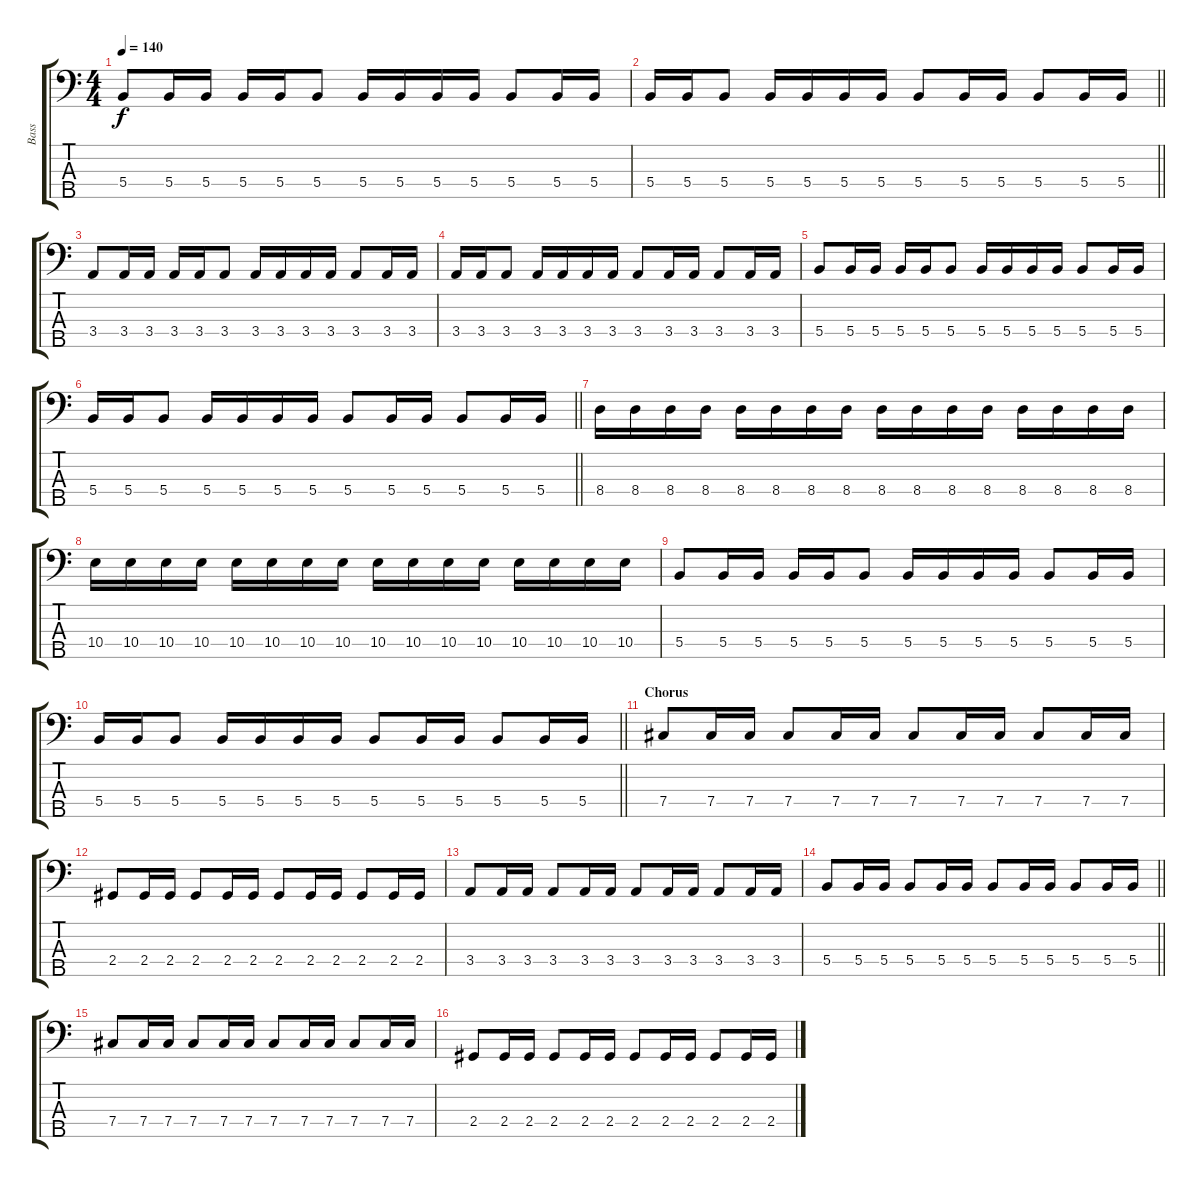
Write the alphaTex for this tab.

\track ("Bass" "Bass") {instrument electricbassfinger}
\staff {score tabs}
\tuning (A2 E2 B1 Gb1 Db1) {hide}
\ts (4 4)
\tempo 140
\clef f4
\ks c
5.4.8{dy f} 5.4.16 5.4.16 5.4.16 5.4.16 5.4.8 5.4.16 5.4.16 5.4.16 5.4.16 5.4.8 5.4.16 5.4.16 |
\barLineRight lightlight
5.4.16 5.4.16 5.4.8 5.4.16 5.4.16 5.4.16 5.4.16 5.4.8 5.4.16 5.4.16 5.4.8 5.4.16 5.4.16 |
\section ("" "")
3.4.8 3.4.16 3.4.16 3.4.16 3.4.16 3.4.8 3.4.16 3.4.16 3.4.16 3.4.16 3.4.8 3.4.16 3.4.16 |
3.4.16 3.4.16 3.4.8 3.4.16 3.4.16 3.4.16 3.4.16 3.4.8 3.4.16 3.4.16 3.4.8 3.4.16 3.4.16 |
5.4.8 5.4.16 5.4.16 5.4.16 5.4.16 5.4.8 5.4.16 5.4.16 5.4.16 5.4.16 5.4.8 5.4.16 5.4.16 |
\barLineRight lightlight
5.4.16 5.4.16 5.4.8 5.4.16 5.4.16 5.4.16 5.4.16 5.4.8 5.4.16 5.4.16 5.4.8 5.4.16 5.4.16 |
\section ("" "")
8.4.16{volume 11} 8.4.16 8.4.16 8.4.16 8.4.16 8.4.16 8.4.16 8.4.16 8.4.16 8.4.16 8.4.16 8.4.16 8.4.16 8.4.16 8.4.16 8.4.16 |
10.4.16 10.4.16 10.4.16 10.4.16 10.4.16 10.4.16 10.4.16 10.4.16 10.4.16 10.4.16 10.4.16 10.4.16 10.4.16 10.4.16 10.4.16 10.4.16 |
5.4.8{volume 14} 5.4.16 5.4.16 5.4.16 5.4.16 5.4.8 5.4.16 5.4.16 5.4.16 5.4.16 5.4.8 5.4.16 5.4.16 |
\barLineRight lightlight
5.4.16 5.4.16 5.4.8 5.4.16 5.4.16 5.4.16 5.4.16 5.4.8 5.4.16 5.4.16 5.4.8 5.4.16 5.4.16 |
\section ("" "Chorus")
7.4.8 7.4.16 7.4.16 7.4.8 7.4.16 7.4.16 7.4.8 7.4.16 7.4.16 7.4.8 7.4.16 7.4.16 |
2.4.8 2.4.16 2.4.16 2.4.8 2.4.16 2.4.16 2.4.8 2.4.16 2.4.16 2.4.8 2.4.16 2.4.16 |
3.4.8 3.4.16 3.4.16 3.4.8 3.4.16 3.4.16 3.4.8 3.4.16 3.4.16 3.4.8 3.4.16 3.4.16 |
\barLineRight lightlight
5.4.8 5.4.16 5.4.16 5.4.8 5.4.16 5.4.16 5.4.8 5.4.16 5.4.16 5.4.8 5.4.16 5.4.16 |
\section ("" "")
7.4.8 7.4.16 7.4.16 7.4.8 7.4.16 7.4.16 7.4.8 7.4.16 7.4.16 7.4.8 7.4.16 7.4.16 |
2.4.8 2.4.16 2.4.16 2.4.8 2.4.16 2.4.16 2.4.8 2.4.16 2.4.16 2.4.8 2.4.16 2.4.16
